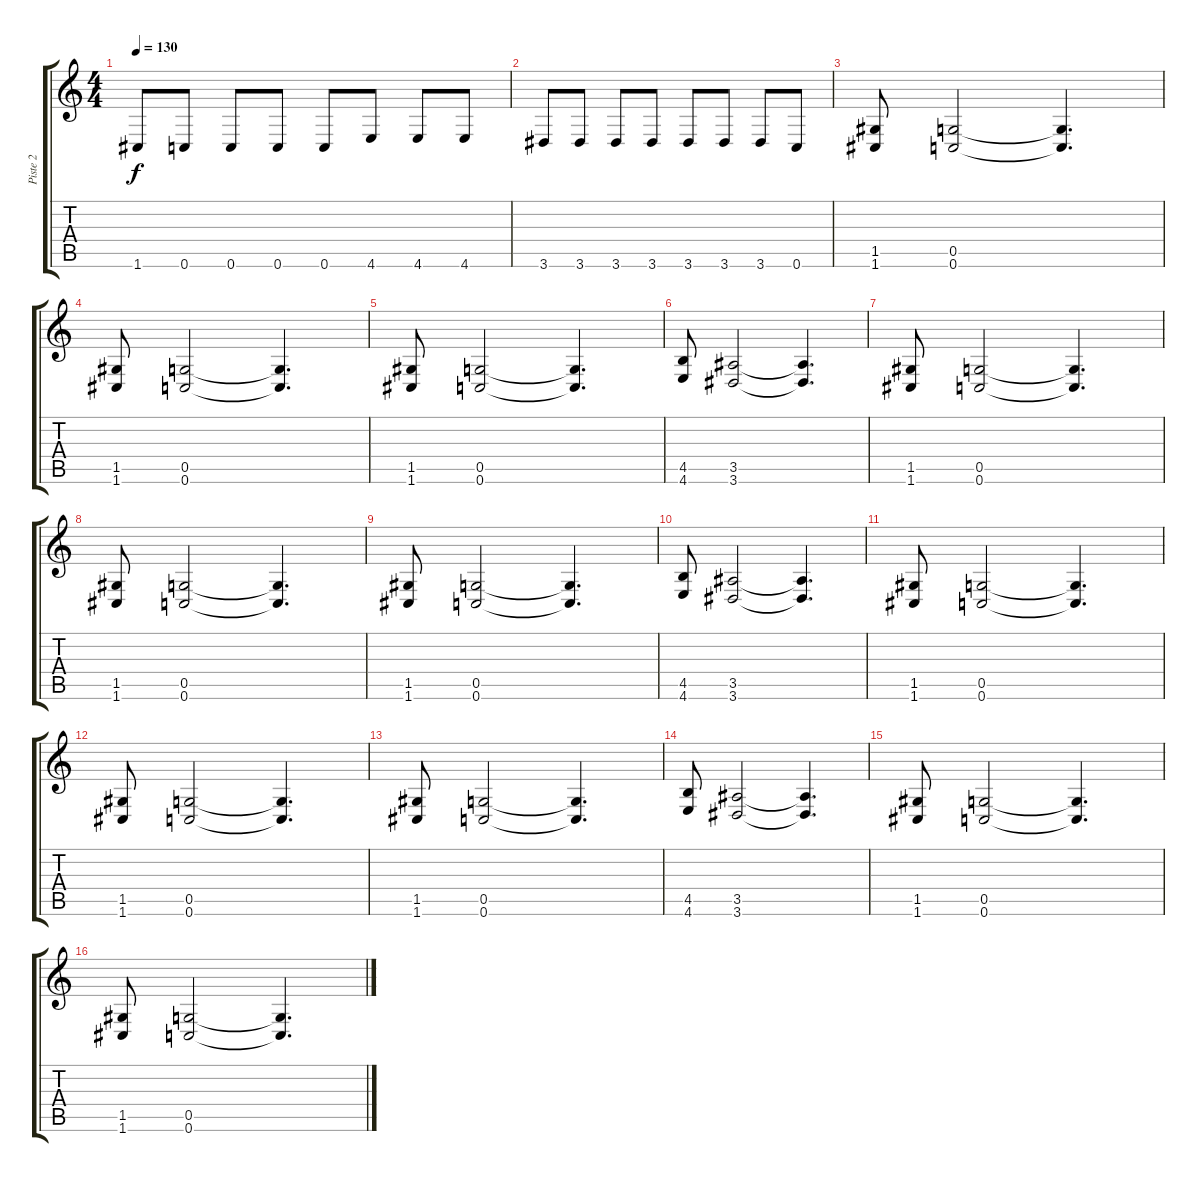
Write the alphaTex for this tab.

\track ("Piste 2" "Piste 2") {instrument distortionguitar}
\staff {score tabs}
\tuning (D4 A3 F3 C3 G2 C2) {hide}
\ts (4 4)
\tempo 130
\clef g2
\ks c
1.6.8{dy f} 0.6.8 0.6.8 0.6.8 0.6.8 4.6.8 4.6.8 4.6.8 |
3.6.8 3.6.8 3.6.8 3.6.8 3.6.8 3.6.8 3.6.8 0.6.8 |
(1.5 1.6).8 (0.5 0.6).2 (0.5{t} 0.6{t}).4{d} |
(1.5 1.6).8 (0.5 0.6).2 (0.5{t} 0.6{t}).4{d} |
(1.5 1.6).8 (0.5 0.6).2 (0.5{t} 0.6{t}).4{d} |
(4.5 4.6).8 (3.5 3.6).2 (3.5{t} 3.6{t}).4{d} |
(1.5 1.6).8 (0.5 0.6).2 (0.5{t} 0.6{t}).4{d} |
(1.5 1.6).8 (0.5 0.6).2 (0.5{t} 0.6{t}).4{d} |
(1.5 1.6).8 (0.5 0.6).2 (0.5{t} 0.6{t}).4{d} |
(4.5 4.6).8 (3.5 3.6).2 (3.5{t} 3.6{t}).4{d} |
(1.5 1.6).8 (0.5 0.6).2 (0.5{t} 0.6{t}).4{d} |
(1.5 1.6).8 (0.5 0.6).2 (0.5{t} 0.6{t}).4{d} |
(1.5 1.6).8 (0.5 0.6).2 (0.5{t} 0.6{t}).4{d} |
(4.5 4.6).8 (3.5 3.6).2 (3.5{t} 3.6{t}).4{d} |
(1.5 1.6).8 (0.5 0.6).2 (0.5{t} 0.6{t}).4{d} |
(1.5 1.6).8 (0.5 0.6).2 (0.5{t} 0.6{t}).4{d}
